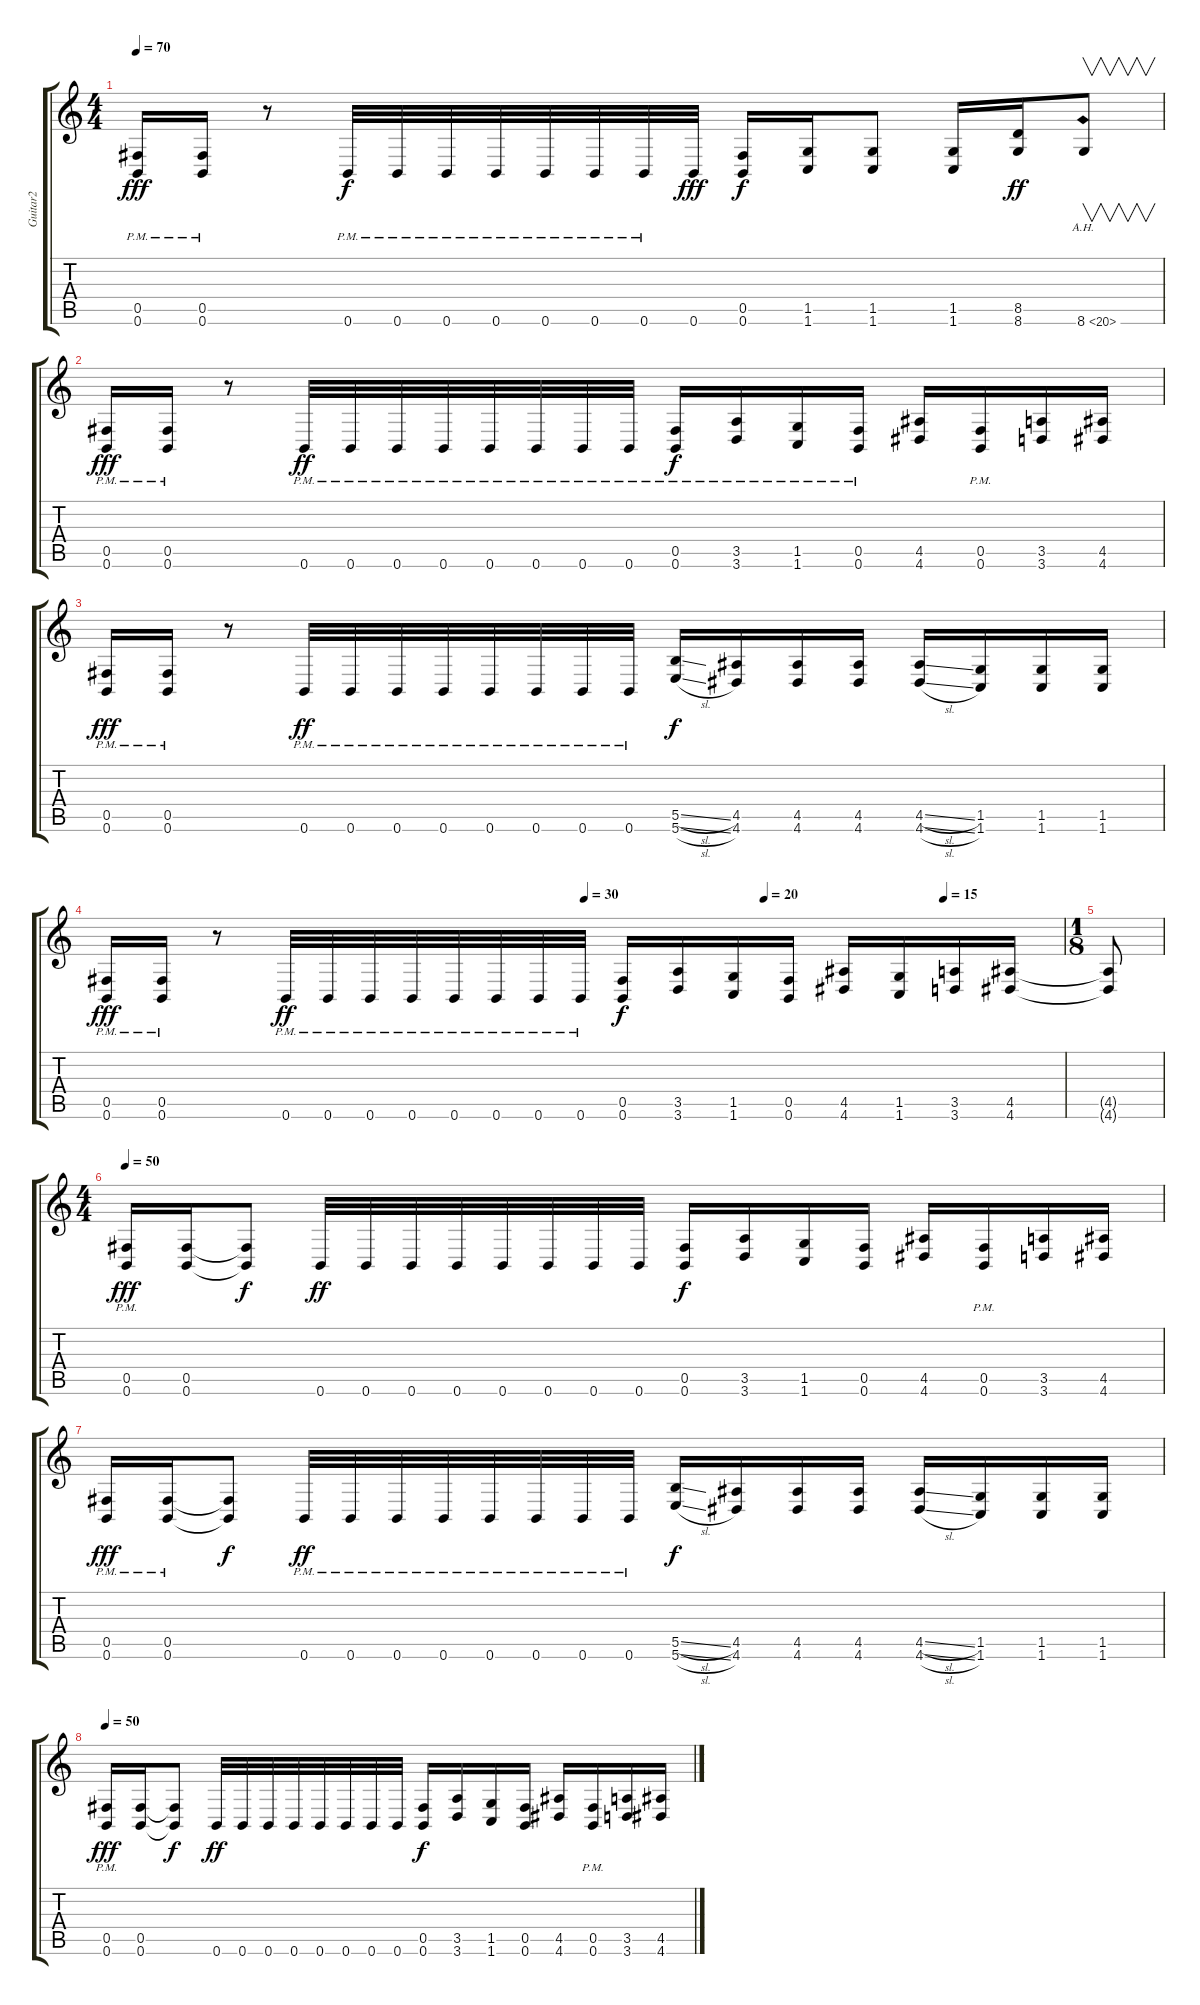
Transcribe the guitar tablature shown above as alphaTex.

\track ("Guitar2" "Guitar2") {instrument distortionguitar}
\staff {score tabs}
\tuning (Db4 Ab3 E3 B2 Gb2 B1) {hide}
\ts (4 4)
\tempo 70
\clef g2
\ks c
(0.5{pm} 0.6{pm}).16{dy fff} (0.5{pm} 0.6{pm}).16 r.8 0.6{pm}.32{dy f} 0.6{pm}.32 0.6{pm}.32 0.6{pm}.32 0.6{pm}.32 0.6{pm}.32 0.6{pm}.32 0.6.32{dy fff} (0.5 0.6).16{dy f} (1.5 1.6).16 (1.5 1.6).8 (1.5 1.6).16 (8.5 8.6).16{dy ff} 8.6{ah 12}.8{v} |
(0.5{pm} 0.6{pm}).16{dy fff} (0.5{pm} 0.6{pm}).16 r.8 0.6{pm}.32{dy ff} 0.6{pm}.32 0.6{pm}.32 0.6{pm}.32 0.6{pm}.32 0.6{pm}.32 0.6{pm}.32 0.6{pm}.32 (0.5{pm} 0.6{pm}).16{dy f} (3.5{pm} 3.6{pm}).16 (1.5{pm} 1.6{pm}).16 (0.5{pm} 0.6{pm}).16 (4.5 4.6).16 (0.5{pm} 0.6{pm}).16 (3.5 3.6).16 (4.5 4.6).16 |
(0.5{pm} 0.6{pm}).16{dy fff} (0.5{pm} 0.6{pm}).16 r.8 0.6{pm}.32{dy ff} 0.6{pm}.32 0.6{pm}.32 0.6{pm}.32 0.6{pm}.32 0.6{pm}.32 0.6{pm}.32 0.6{pm}.32 (5.5{sl} 5.6{sl}).16{dy f} (4.5 4.6).16 (4.5 4.6).16 (4.5 4.6).16 (4.5{sl} 4.6{sl}).16 (1.5 1.6).16 (1.5 1.6).16 (1.5 1.6).16 |
\tempo (30 0.5)
\tempo (20 0.6875)
\tempo (15 0.875)
(0.5{pm} 0.6{pm}).16{dy fff} (0.5{pm} 0.6{pm}).16 r.8 0.6{pm}.32{dy ff} 0.6{pm}.32 0.6{pm}.32 0.6{pm}.32 0.6{pm}.32 0.6{pm}.32 0.6{pm}.32 0.6{pm}.32 (0.5 0.6).16{dy f} (3.5 3.6).16 (1.5 1.6).16 (0.5 0.6).16 (4.5 4.6).16 (1.5 1.6).16 (3.5 3.6).16 (4.5 4.6).16 |
\ts (1 8)
(4.5{t} 4.6{t}).8 |
\ts (4 4)
\tempo 50
(0.5{pm} 0.6{pm}).16{dy fff} (0.5 0.6).16 (0.5{t} 0.6{t}).8{dy f} 0.6.32{dy ff} 0.6.32 0.6.32 0.6.32 0.6.32 0.6.32 0.6.32 0.6.32 (0.5 0.6).16{dy f} (3.5 3.6).16 (1.5 1.6).16 (0.5 0.6).16 (4.5 4.6).16 (0.5{pm} 0.6{pm}).16 (3.5 3.6).16 (4.5 4.6).16 |
(0.5{pm} 0.6{pm}).16{dy fff} (0.5{pm} 0.6{pm}).16 (0.5{t} 0.6{t}).8{dy f} 0.6{pm}.32{dy ff} 0.6{pm}.32 0.6{pm}.32 0.6{pm}.32 0.6{pm}.32 0.6{pm}.32 0.6{pm}.32 0.6{pm}.32 (5.5{sl} 5.6{sl}).16{dy f} (4.5 4.6).16 (4.5 4.6).16 (4.5 4.6).16 (4.5{sl} 4.6{sl}).16 (1.5 1.6).16 (1.5 1.6).16 (1.5 1.6).16 |
\tempo 50
(0.5{pm} 0.6{pm}).16{dy fff} (0.5 0.6).16 (0.5{t} 0.6{t}).8{dy f} 0.6.32{dy ff} 0.6.32 0.6.32 0.6.32 0.6.32 0.6.32 0.6.32 0.6.32 (0.5 0.6).16{dy f} (3.5 3.6).16 (1.5 1.6).16 (0.5 0.6).16 (4.5 4.6).16 (0.5{pm} 0.6{pm}).16 (3.5 3.6).16 (4.5 4.6).16
